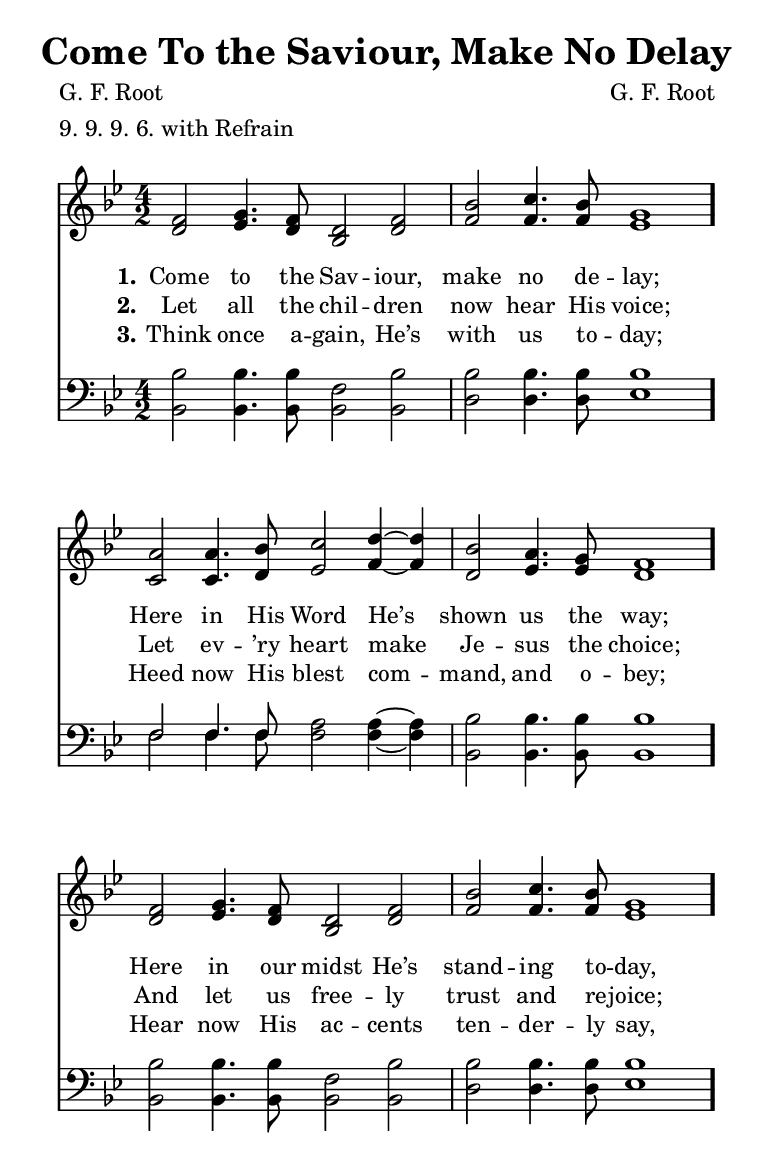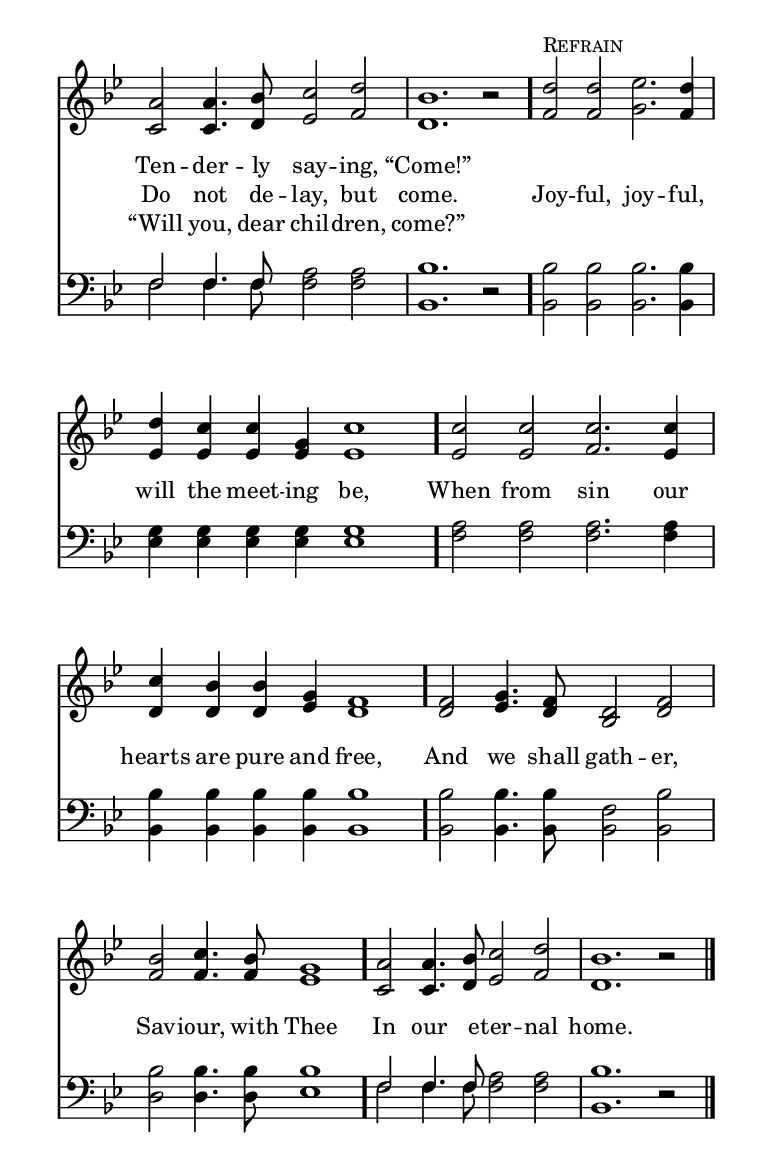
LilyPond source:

\include "common/global.ily"
\paper {
  \include "common/paper.ily"
  system-count = #(cond (is-eogsized 5) (#t #f))
}

\header{
  %children
  hymnnumber = "333"
  title = "Come To the Saviour, Make No Delay"
  tunename = ""
  meter = "9. 9. 9. 6. with Refrain"
  poet = "G. F. Root"
  composer = "G. F. Root"
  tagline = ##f
}

global = {
  \include "common/overrides.ily"
  \override Staff.TimeSignature.style = #'numbered
  \time 4/2
  \override Score.MetronomeMark.transparent = ##t % hide all fermata changes too
  \tempo 2=80
  \key bes \major
  \autoBeamOff
}

patternA = { c2 c4. c8 c2 c | c2 c4. c8 c1 }
patternB = { c2 c4. c8 c2 c4 ~ c | c2 c4. c8 c1 }
patternC = { c2 c4. c8 c2 c | c1. c2 }
patternD = { c2 c c2. c4 | c c c c c1 }

notesSoprano = {
\global
\relative c' {

  \changePitch \patternA { f g f d f | bes c bes g }
  \changePitch \patternB { a a bes c d d | bes a g f }
  \changePitch \patternA { f g f d f | bes c bes g }
  \changePitch \patternC { a a bes c d | bes r }

  << s^\markup { \small \caps "Refrain" }
  \changePitch \patternD { d d ees d | d c c g c } >>
  \changePitch \patternD { c c c c | c bes bes g f }
  \changePitch \patternA { f g f d f | bes c bes g }
  \changePitch \patternC { a a bes c d | bes r }

  \bar "|."

}
}

notesAlto = {
\global
\relative e' {

  \changePitch \patternA { d ees d bes d | f f f ees }
  \changePitch \patternB { c c d ees f f | d ees ees d }
  \changePitch \patternA { d ees d bes d | f f f ees }
  \changePitch \patternC { c c d ees f | d r }

  \changePitch \patternD { f f g f | ees ees ees ees ees }
  \changePitch \patternD { ees ees f ees | d d d ees d }
  \changePitch \patternA { d ees d bes d | f f f ees }
  \changePitch \patternC { c c d ees f | d r }

}
}

notesTenor = {
\global
\relative a {

  \changePitch \patternA { bes bes bes f bes | bes bes bes bes }
  \changePitch \patternB { f f f a a a | bes bes bes bes }
  \changePitch \patternA { bes bes bes f bes | bes bes bes bes }
  \changePitch \patternC { f f f a a | bes r }

  \changePitch \patternD { bes bes bes bes | g g g g g }
  \changePitch \patternD { a a a a | bes bes bes bes bes }
  \changePitch \patternA { bes bes bes f bes | bes bes bes bes }
  \changePitch \patternC { f f f a a | bes r }

}
}

notesBass = {
\global
\relative f, {

  \changePitch \patternA { bes bes bes bes bes | d d d ees }
  \changePitch \patternB { f f f f f f | bes, bes bes bes }
  \changePitch \patternA { bes bes bes bes bes | d d d ees }
  \changePitch \patternC { f f f f f | bes, r }

  \changePitch \patternD { bes bes bes bes | ees ees ees ees ees }
  \changePitch \patternD { f f f f | bes, bes bes bes bes }
  \changePitch \patternA { bes bes bes bes bes | d d d ees }
  \changePitch \patternC { f f f f f | bes, r }

}
}

Refrain = \lyricmode {

Joy -- ful, joy -- ful, will the meet -- ing be, \bar "."
When from sin our hearts are pure and free, \bar "."
And we shall gath -- er, Sav -- iour, with Thee \bar "."
In our e -- ter -- nal home. \bar "."

}

wordsA = \lyricmode {
\set stanza = "1."

Come to the Sav -- iour, make no de -- lay; \bar "."
Here in His Word He’s shown us the way; \bar "."
Here in our midst He’s stand -- ing to -- day, \bar "."
Ten -- der -- ly say -- ing, “Come!” \bar "."

}

wordsB = \lyricmode {
\set stanza = "2."

Let all the chil -- dren now hear His voice;
Let ev -- ’ry heart make Je -- sus the choice;
And let us free -- ly trust and re -- joice;
Do not de -- lay, but come.

\Refrain

}

wordsC = \lyricmode {
\set stanza = "3."

Think once a -- gain, He’s with us to -- day;
Heed now His blest com -- mand, and o -- bey;
Hear now His ac -- cents ten -- der -- ly say,
“Will you, dear chil -- dren, come?”

}

\score {
  \context ChoirStaff <<
    \context Staff = upper <<
      \set Staff.autoBeaming = ##f
      \set ChoirStaff.systemStartDelimiter = #'SystemStartBar
      \set ChoirStaff.printPartCombineTexts = ##f
      \partcombine #'(2 . 9) \notesSoprano \notesAlto
      \context NullVoice = sopranos { \voiceOne << \notesSoprano >> }
      \context NullVoice = altos { \voiceTwo << \notesAlto >> }
      \context Lyrics = one   \lyricsto sopranos \wordsA
      \context Lyrics = two   \lyricsto sopranos \wordsB
      \context Lyrics = three \lyricsto sopranos \wordsC
    >>
    \context Staff = men <<
      \set Staff.autoBeaming = ##f
      \clef bass
      \set ChoirStaff.printPartCombineTexts = ##f
      \partcombine #'(2 . 9) \notesTenor \notesBass
      \context NullVoice = tenors { \voiceOne << \notesTenor >> }
      \context NullVoice = basses { \voiceTwo << \notesBass >> }
    >>
  >>
  \layout {
    \include "common/layout.ily"
  }
  \midi{
    \include "common/midi.ily"
  }
}

\version "2.19.49"  % necessary for upgrading to future LilyPond versions.

% vi:set et ts=2 sw=2 ai nocindent syntax=lilypond:
